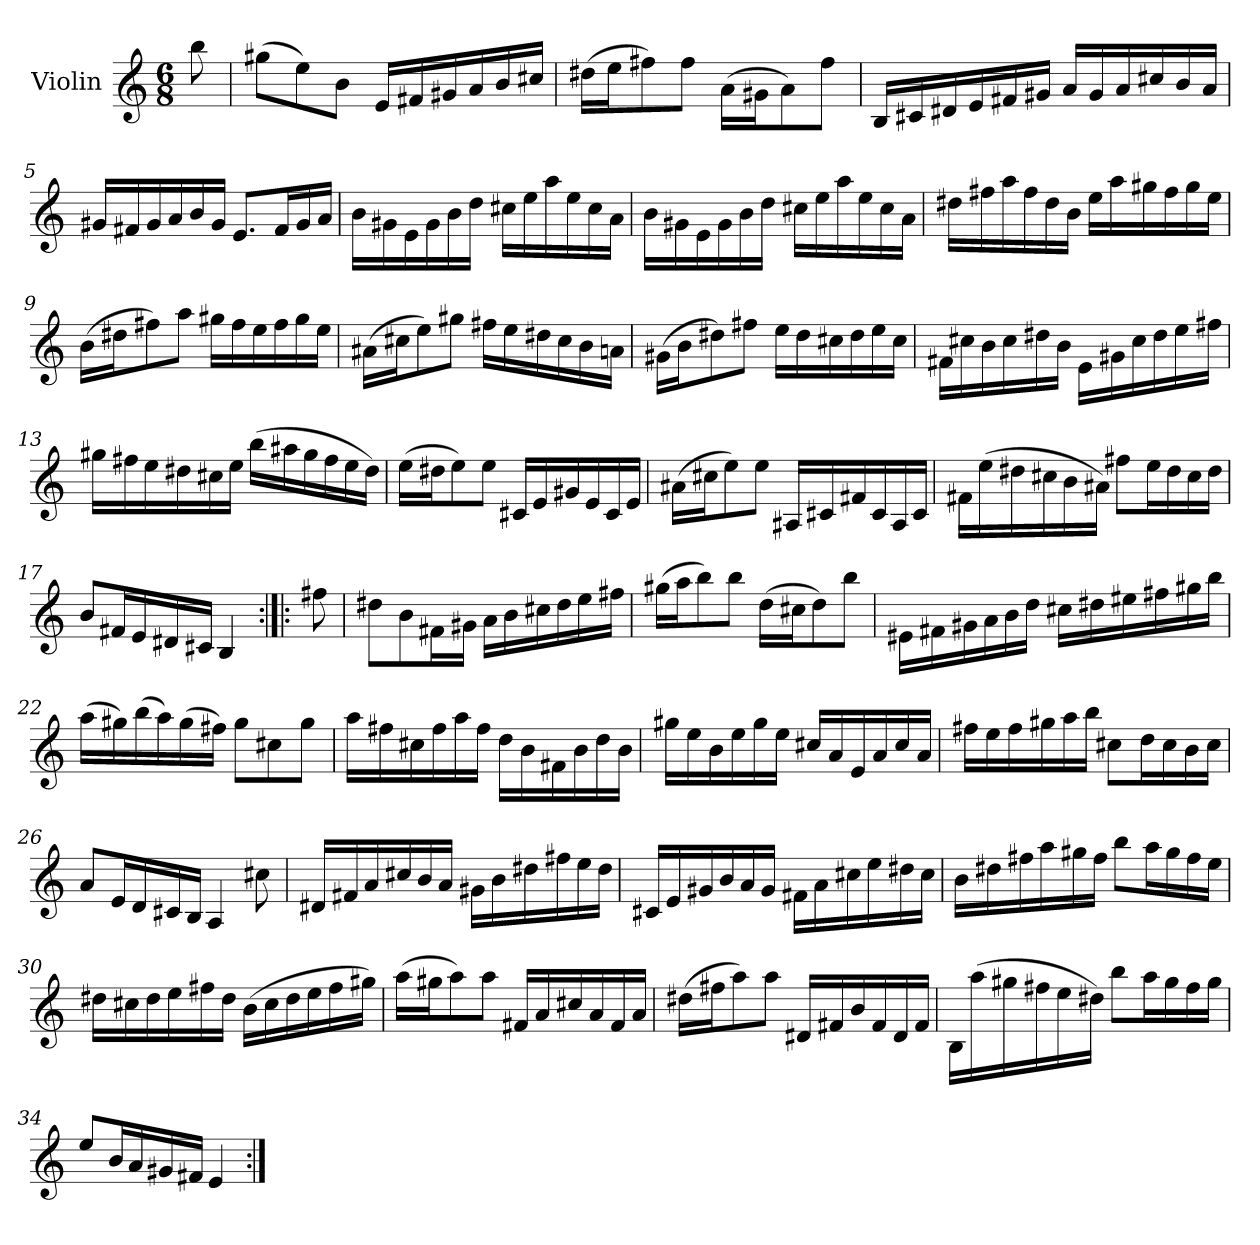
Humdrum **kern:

**kern
*part1
*staff1
*I"Violin
*I'Vln
*clefG2
*k[]
*M6/8
*MM108
=1
8bb\
=2
(8gg#X\L
8ee\)
8b\J
16e/LL
16f#X/
16g#X/
16a/
16b/
16cc#X/JJ
=3
(16dd#X\LL
16ee\J
8ff#X\)
8ff#\J
(16a\LL
16g#X\J
8a\)
8ff#\J
=4
16B/LL
16c#X/
16d#X/
16e/
16f#X/
16g#X/JJ
16a/LL
16g#/
16a/
16cc#X/
16b/
16a/JJ
=5
16g#X/LL
16f#X/
16g#/
16a/
16b/
16g#/JJ
8.e/L
16f#/L
16g#/
16a/JJ
=6
16b\LL
16g#X\
16e\
16g#\
16b\
16dd\JJ
16cc#X\LL
16ee\
16aa\
16ee\
16cc#\
16a\JJ
=7
16b\LL
16g#X\
16e\
16g#\
16b\
16dd\JJ
16cc#X\LL
16ee\
16aa\
16ee\
16cc#\
16a\JJ
=8
16dd#X\LL
16ff#X\
16aa\
16ff#\
16dd#\
16b\JJ
16ee\LL
16aa\
16gg#X\
16ff#\
16gg#\
16ee\JJ
=9
(16b\LL
16dd#X\J
8ff#X\)
8aa\J
16gg#X\LL
16ff#\
16ee\
16ff#\
16gg#\
16ee\JJ
=10
(16a#X\LL
16cc#X\J
8ee\)
8gg#X\J
16ff#X\LL
16ee\
16dd#X\
16cc#\
16b\
16an\JJ
=11
(16g#X\LL
16b\J
8dd#X\)
8ff#X\J
16ee\LL
16dd#\
16cc#X\
16dd#\
16ee\
16cc#\JJ
=12
16f#X\LL
16cc#X\
16b\
16cc#\
16dd#X\
16b\JJ
16e\LL
16g#X\
16cc#\
16dd#\
16ee\
16ff#X\JJ
=13
16gg#X\LL
16ff#X\
16ee\
16dd#X\
16cc#X\
16ee\JJ
(16bb\LL
16aa#X\
16gg#\
16ff#\
16ee\
16dd#\JJ)
=14
(16ee\LL
16dd#X\J
8ee\)
8ee\J
16c#X/LL
16e/
16g#X/
16e/
16c#/
16e/JJ
=15
(16a#X\LL
16cc#X\J
8ee\)
8ee\J
16A#X/LL
16c#X/
16f#X/
16c#/
16A#/
16c#/JJ
=16
16f#X\LL
(16ee\
16dd#X\
16cc#X\
16b\
16a#X\JJ)
8ff#X\L
16ee\L
16dd#\
16cc#\
16dd#\JJ
=17
8b/L
16f#X/L
16e/
16d#X/
16c#X/JJ
4B/
=18:|!|:
8ff#X\
=19
8dd#X\L
8b\
16f#X\L
16g#X\JJ
16a\LL
16b\
16cc#X\
16dd#\
16ee\
16ff#X\JJ
=20
(16gg#X\LL
16aa\J
8bb\)
8bb\J
(16dd\LL
16cc#X\J
8dd\)
8bb\J
=21
16e#X\LL
16f#X\
16g#X\
16a\
16b\
16dd\JJ
16cc#X\LL
16dd#X\
16ee#X\
16ff#X\
16gg#X\
16bb\JJ
=22
(16aa\LL
16gg#X\)
(16bb\
16aa\)
(16gg#\
16ff#X\JJ)
8gg#\L
8cc#X\
8gg#\J
=23
16aa\LL
16ff#X\
16cc#X\
16ff#\
16aa\
16ff#\JJ
16dd\LL
16b\
16f#X\
16b\
16dd\
16b\JJ
=24
16gg#X\LL
16ee\
16b\
16ee\
16gg#\
16ee\JJ
16cc#X/LL
16a/
16e/
16a/
16cc#/
16a/JJ
=25
16ff#X\LL
16ee\
16ff#\
16gg#X\
16aa\
16bb\JJ
8cc#X\L
16dd\L
16cc#\
16b\
16cc#\JJ
=26
8a/L
16e/L
16d/
16c#X/
16B/JJ
4A/
8cc#X\
=27
16d#X/LL
16f#X/
16a/
16cc#X/
16b/
16a/JJ
16g#X\LL
16b\
16dd#X\
16ff#X\
16ee\
16dd#\JJ
=28
16c#X/LL
16e/
16g#X/
16b/
16a/
16g#/JJ
16f#X\LL
16a\
16cc#X\
16ee\
16dd#X\
16cc#\JJ
=29
16b\LL
16dd#X\
16ff#X\
16aa\
16gg#X\
16ff#\JJ
8bb\L
16aa\L
16gg#\
16ff#\
16ee\JJ
=30
16dd#X\LL
16cc#X\
16dd#\
16ee\
16ff#X\
16dd#\JJ
(16b\LL
16cc#\
16dd#\
16ee\
16ff#\
16gg#X\JJ)
=31
(16aa\LL
16gg#X\J
8aa\)
8aa\J
16f#X/LL
16a/
16cc#X/
16a/
16f#/
16a/JJ
=32
(16dd#X\LL
16ff#X\J
8aa\)
8aa\J
16d#X/LL
16f#X/
16b/
16f#/
16d#/
16f#/JJ
=33
16B\LL
(16aa\
16gg#X\
16ff#X\
16ee\
16dd#X\JJ)
8bb\L
16aa\L
16gg#\
16ff#\
16gg#\JJ
=34
8ee/L
16b/L
16a/
16g#X/
16f#X/JJ
4e/
=:|!
*-
